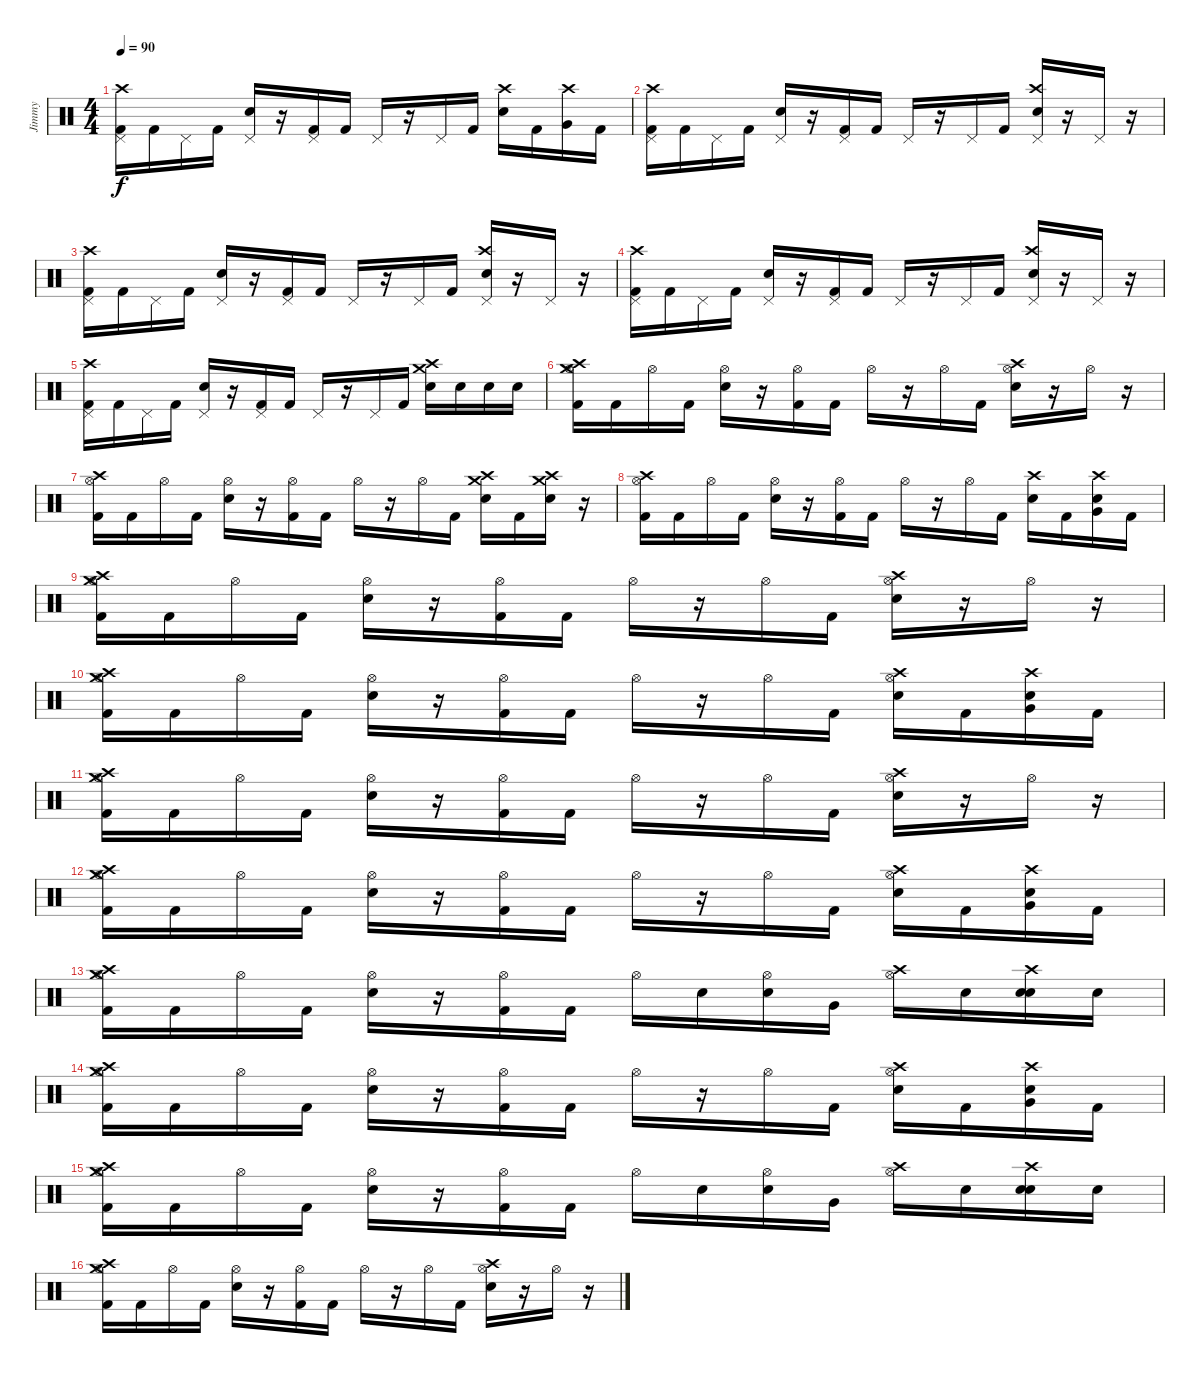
\track ("Jimmy" "Jimmy") {instrument percussion}
\staff {score}
\articulation defaults
\ts (4 4)
\tempo 90
\clef neutral
\ks c
("Kick (hit) 2" "Pedal Hi-Hat (hit)" "Crash high (hit)").16{dy f} "Kick (hit) 2".16 "Pedal Hi-Hat (hit)".16 "Kick (hit) 2".16 ("Snare (hit) 2" "Pedal Hi-Hat (hit)").16 r.16 ("Kick (hit) 2" "Pedal Hi-Hat (hit)").16 "Kick (hit) 2".16 "Pedal Hi-Hat (hit)".16 r.16 "Pedal Hi-Hat (hit)".16 "Kick (hit) 2".16 ("Snare (hit) 2" "Crash high (hit)").16 "Kick (hit) 2".16 ("Very Low Tom (hit)" "Crash high (hit)").16 "Kick (hit) 2".16 |
("Kick (hit) 2" "Pedal Hi-Hat (hit)" "Crash high (hit)").16 "Kick (hit) 2".16 "Pedal Hi-Hat (hit)".16 "Kick (hit) 2".16 ("Snare (hit) 2" "Pedal Hi-Hat (hit)").16 r.16 ("Kick (hit) 2" "Pedal Hi-Hat (hit)").16 "Kick (hit) 2".16 "Pedal Hi-Hat (hit)".16 r.16 "Pedal Hi-Hat (hit)".16 "Kick (hit) 2".16 ("Snare (hit) 2" "Pedal Hi-Hat (hit)" "Crash high (hit)").16 r.16 "Pedal Hi-Hat (hit)".16 r.16 |
("Kick (hit) 2" "Pedal Hi-Hat (hit)" "Crash high (hit)").16 "Kick (hit) 2".16 "Pedal Hi-Hat (hit)".16 "Kick (hit) 2".16 ("Snare (hit) 2" "Pedal Hi-Hat (hit)").16 r.16 ("Kick (hit) 2" "Pedal Hi-Hat (hit)").16 "Kick (hit) 2".16 "Pedal Hi-Hat (hit)".16 r.16 "Pedal Hi-Hat (hit)".16 "Kick (hit) 2".16 ("Snare (hit) 2" "Pedal Hi-Hat (hit)" "Crash high (hit)").16 r.16 "Pedal Hi-Hat (hit)".16 r.16 |
("Kick (hit) 2" "Pedal Hi-Hat (hit)" "Crash high (hit)").16 "Kick (hit) 2".16 "Pedal Hi-Hat (hit)".16 "Kick (hit) 2".16 ("Snare (hit) 2" "Pedal Hi-Hat (hit)").16 r.16 ("Kick (hit) 2" "Pedal Hi-Hat (hit)").16 "Kick (hit) 2".16 "Pedal Hi-Hat (hit)".16 r.16 "Pedal Hi-Hat (hit)".16 "Kick (hit) 2".16 ("Snare (hit) 2" "Pedal Hi-Hat (hit)" "Crash high (hit)").16 r.16 "Pedal Hi-Hat (hit)".16 r.16 |
("Kick (hit) 2" "Pedal Hi-Hat (hit)" "Crash high (hit)").16 "Kick (hit) 2".16 "Pedal Hi-Hat (hit)".16 "Kick (hit) 2".16 ("Snare (hit) 2" "Pedal Hi-Hat (hit)").16 r.16 ("Kick (hit) 2" "Pedal Hi-Hat (hit)").16 "Kick (hit) 2".16 "Pedal Hi-Hat (hit)".16 r.16 "Pedal Hi-Hat (hit)".16 "Kick (hit) 2".16 ("Snare (hit) 2" "Crash high (hit)" "Crash medium (hit)").16 "Snare (hit) 2".16 "Snare (hit) 2".16 "Snare (hit) 2".16 |
("Kick (hit) 2" "Hi-Hat (open)" "Crash high (hit)" "Crash medium (hit)").16 "Kick (hit) 2".16 "Hi-Hat (open)".16 "Kick (hit) 2".16 ("Snare (hit) 2" "Hi-Hat (open)").16 r.16 ("Kick (hit) 2" "Hi-Hat (open)").16 "Kick (hit) 2".16 "Hi-Hat (open)".16 r.16 "Hi-Hat (open)".16 "Kick (hit) 2".16 ("Snare (hit) 2" "Hi-Hat (open)" "Crash high (hit)").16 r.16 "Hi-Hat (open)".16 r.16 |
("Kick (hit) 2" "Hi-Hat (open)" "Crash high (hit)").16 "Kick (hit) 2".16 "Hi-Hat (open)".16 "Kick (hit) 2".16 ("Snare (hit) 2" "Hi-Hat (open)").16 r.16 ("Kick (hit) 2" "Hi-Hat (open)").16 "Kick (hit) 2".16 "Hi-Hat (open)".16 r.16 "Hi-Hat (open)".16 "Kick (hit) 2".16 ("Snare (hit) 2" "Crash high (hit)" "Crash medium (hit)").16 "Kick (hit) 2".16 ("Snare (hit) 2" "Crash high (hit)" "Crash medium (hit)").16 r.16 |
("Kick (hit) 2" "Hi-Hat (open)" "Crash high (hit)").16 "Kick (hit) 2".16 "Hi-Hat (open)".16 "Kick (hit) 2".16 ("Snare (hit) 2" "Hi-Hat (open)").16 r.16 ("Kick (hit) 2" "Hi-Hat (open)").16 "Kick (hit) 2".16 "Hi-Hat (open)".16 r.16 "Hi-Hat (open)".16 "Kick (hit) 2".16 ("Snare (hit) 2" "Crash high (hit)").16 "Kick (hit) 2".16 ("Snare (hit) 2" "Crash high (hit)" "Very Low Tom (hit)").16 "Kick (hit) 2".16 |
("Kick (hit) 2" "Hi-Hat (open)" "Crash high (hit)" "Crash medium (hit)").16 "Kick (hit) 2".16 "Hi-Hat (open)".16 "Kick (hit) 2".16 ("Snare (hit) 2" "Hi-Hat (open)").16 r.16 ("Kick (hit) 2" "Hi-Hat (open)").16 "Kick (hit) 2".16 "Hi-Hat (open)".16 r.16 "Hi-Hat (open)".16 "Kick (hit) 2".16 ("Snare (hit) 2" "Hi-Hat (open)" "Crash high (hit)").16 r.16 "Hi-Hat (open)".16 r.16 |
("Kick (hit) 2" "Hi-Hat (open)" "Crash high (hit)" "Crash medium (hit)").16 "Kick (hit) 2".16 "Hi-Hat (open)".16 "Kick (hit) 2".16 ("Snare (hit) 2" "Hi-Hat (open)").16 r.16 ("Kick (hit) 2" "Hi-Hat (open)").16 "Kick (hit) 2".16 "Hi-Hat (open)".16 r.16 "Hi-Hat (open)".16 "Kick (hit) 2".16 ("Snare (hit) 2" "Hi-Hat (open)" "Crash high (hit)").16 "Kick (hit) 2".16 ("Very Low Tom (hit)" "Snare (hit) 2" "Crash high (hit)").16 "Kick (hit) 2".16 |
("Kick (hit) 2" "Hi-Hat (open)" "Crash high (hit)" "Crash medium (hit)").16 "Kick (hit) 2".16 "Hi-Hat (open)".16 "Kick (hit) 2".16 ("Snare (hit) 2" "Hi-Hat (open)").16 r.16 ("Kick (hit) 2" "Hi-Hat (open)").16 "Kick (hit) 2".16 "Hi-Hat (open)".16 r.16 "Hi-Hat (open)".16 "Kick (hit) 2".16 ("Snare (hit) 2" "Hi-Hat (open)" "Crash high (hit)").16 r.16 "Hi-Hat (open)".16 r.16 |
("Kick (hit) 2" "Hi-Hat (open)" "Crash high (hit)" "Crash medium (hit)").16 "Kick (hit) 2".16 "Hi-Hat (open)".16 "Kick (hit) 2".16 ("Snare (hit) 2" "Hi-Hat (open)").16 r.16 ("Kick (hit) 2" "Hi-Hat (open)").16 "Kick (hit) 2".16 "Hi-Hat (open)".16 r.16 "Hi-Hat (open)".16 "Kick (hit) 2".16 ("Snare (hit) 2" "Hi-Hat (open)" "Crash high (hit)").16 "Kick (hit) 2".16 ("Very Low Tom (hit)" "Snare (hit) 2" "Crash high (hit)").16 "Kick (hit) 2".16 |
("Kick (hit) 2" "Hi-Hat (open)" "Crash high (hit)" "Crash medium (hit)").16 "Kick (hit) 2".16 "Hi-Hat (open)".16 "Kick (hit) 2".16 ("Snare (hit) 2" "Hi-Hat (open)").16 r.16 ("Kick (hit) 2" "Hi-Hat (open)").16 "Kick (hit) 2".16 "Hi-Hat (open)".16 "Snare (hit) 2".16 ("Snare (hit) 2" "Hi-Hat (open)").16 "Very Low Tom (hit)".16 ("Hi-Hat (open)" "Crash high (hit)").16 "Snare (hit) 2".16 ("Snare (hit) 2" "Snare (hit) 2" "Crash high (hit)").16 "Snare (hit) 2".16 |
("Kick (hit) 2" "Hi-Hat (open)" "Crash high (hit)" "Crash medium (hit)").16 "Kick (hit) 2".16 "Hi-Hat (open)".16 "Kick (hit) 2".16 ("Snare (hit) 2" "Hi-Hat (open)").16 r.16 ("Kick (hit) 2" "Hi-Hat (open)").16 "Kick (hit) 2".16 "Hi-Hat (open)".16 r.16 "Hi-Hat (open)".16 "Kick (hit) 2".16 ("Snare (hit) 2" "Hi-Hat (open)" "Crash high (hit)").16 "Kick (hit) 2".16 ("Very Low Tom (hit)" "Snare (hit) 2" "Crash high (hit)").16 "Kick (hit) 2".16 |
("Kick (hit) 2" "Hi-Hat (open)" "Crash high (hit)" "Crash medium (hit)").16 "Kick (hit) 2".16 "Hi-Hat (open)".16 "Kick (hit) 2".16 ("Snare (hit) 2" "Hi-Hat (open)").16 r.16 ("Kick (hit) 2" "Hi-Hat (open)").16 "Kick (hit) 2".16 "Hi-Hat (open)".16 "Snare (hit) 2".16 ("Snare (hit) 2" "Hi-Hat (open)").16 "Very Low Tom (hit)".16 ("Hi-Hat (open)" "Crash high (hit)").16 "Snare (hit) 2".16 ("Snare (hit) 2" "Snare (hit) 2" "Crash high (hit)").16 "Snare (hit) 2".16 |
("Kick (hit) 2" "Hi-Hat (open)" "Crash high (hit)" "Crash medium (hit)").16 "Kick (hit) 2".16 "Hi-Hat (open)".16 "Kick (hit) 2".16 ("Snare (hit) 2" "Hi-Hat (open)").16 r.16 ("Kick (hit) 2" "Hi-Hat (open)").16 "Kick (hit) 2".16 "Hi-Hat (open)".16 r.16 "Hi-Hat (open)".16 "Kick (hit) 2".16 ("Snare (hit) 2" "Hi-Hat (open)" "Crash high (hit)").16 r.16 "Hi-Hat (open)".16 r.16
